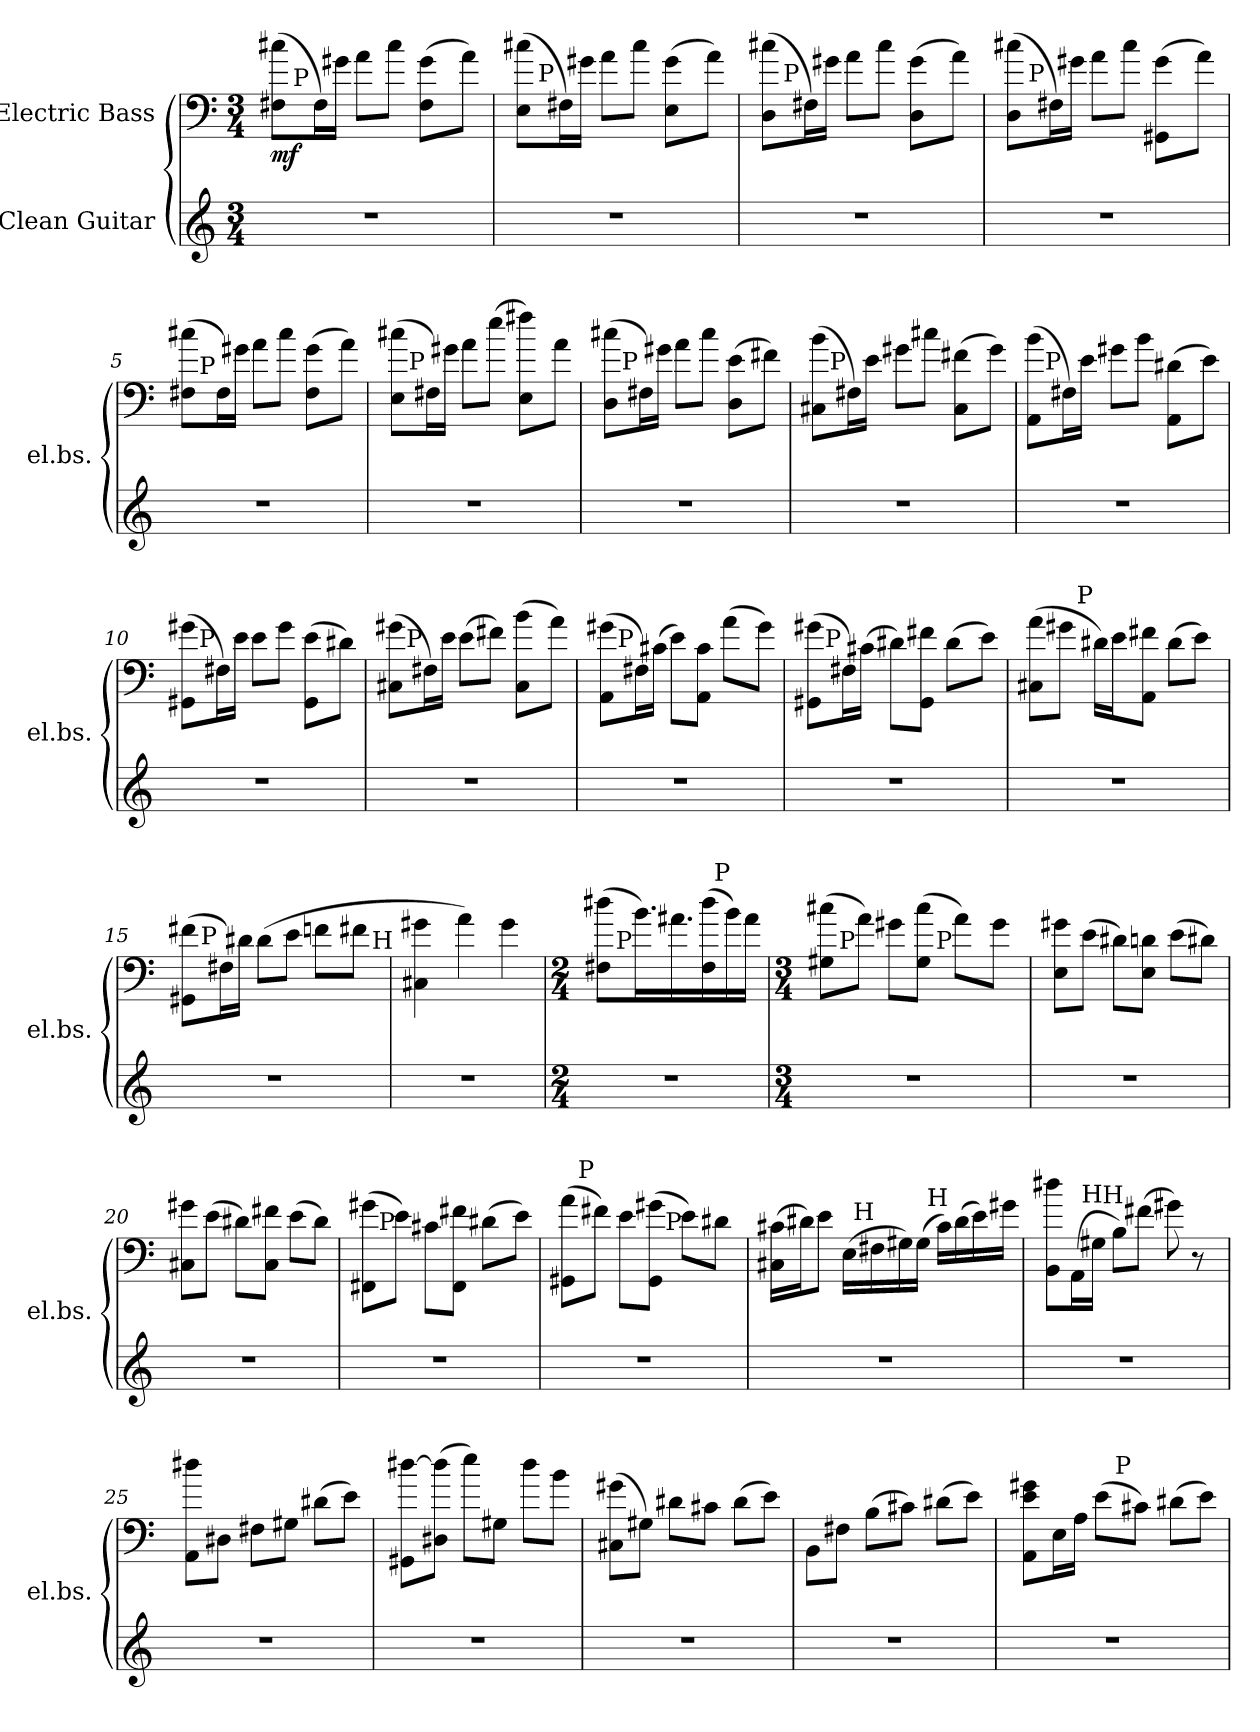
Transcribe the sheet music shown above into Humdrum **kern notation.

**kern	**kern	**dynam
*part2	*part1	*part1
*staff2	*staff1	*staff1
*I"Clean Guitar	*I"Electric Bass	*
*	*I'el.bs.	*
*clefG2	*clefF4	*
*ITrd7c12	*ITrd7c12	*
*k[]	*k[]	*
*C:	*C:	*
*M3/4	*M3/4	*
*MM200	*MM200	*
=1	=1	=1
!	!	!LO:DY:b
*	*^	*
2.r	(8FF#X\ 8c#X\L	16ryy	mf
!	!	!LO:TX:a:t=P	!
.	.	2ryy	.
.	16FF#\L)	.	.
.	16G#X\JJ	.	.
.	8A\L	.	.
.	8c#\J	.	.
.	(8FF#\ 8G#\L	.	.
.	.	8.ryy	.
.	8A\J)	.	.
=2	=2	=2	=2
2.r	(8EE\ 8c#X\L	16ryy	.
!	!	!LO:TX:a:t=P	!
.	.	2ryy	.
.	16FF#X\L)	.	.
.	16G#X\JJ	.	.
.	8A\L	.	.
.	8c#\J	.	.
.	(8EE\ 8G#\L	.	.
.	.	8.ryy	.
.	8A\J)	.	.
=3	=3	=3	=3
2.r	(8DD\ 8c#X\L	16ryy	.
!	!	!LO:TX:a:t=P	!
.	.	2ryy	.
.	16FF#X\L)	.	.
.	16G#X\JJ	.	.
.	8A\L	.	.
.	8c#\J	.	.
.	(8DD\ 8G#\L	.	.
.	.	8.ryy	.
.	8A\J)	.	.
!!LO:LB:g=z	!!
=4	=4	=4	=4
2.r	(8DD\ 8c#X\L	16ryy	.
!	!	!LO:TX:a:t=P	!
.	.	2ryy	.
.	16FF#X\L)	.	.
.	16G#X\JJ	.	.
.	8A\L	.	.
.	8c#\J	.	.
.	(8GGG#X\ 8G#\L	.	.
.	.	8.ryy	.
.	8A\J)	.	.
=5	=5	=5	=5
2.r	(8FF#X\ 8c#X\L	16ryy	.
!	!	!LO:TX:a:t=P	!
.	.	2ryy	.
.	16FF#\L)	.	.
.	16G#X\JJ	.	.
.	8A\L	.	.
.	8c#\J	.	.
.	(8FF#\ 8G#\L	.	.
.	.	8.ryy	.
.	8A\J)	.	.
=6	=6	=6	=6
2.r	(8EE\ 8c#X\L	16ryy	.
!	!	!LO:TX:a:t=P	!
.	.	2ryy	.
.	16FF#X\L)	.	.
.	16G#X\JJ	.	.
.	8A\L	.	.
.	(8e\J	.	.
.	8EE\ 8f#X\L)	.	.
.	.	8.ryy	.
.	8A\J	.	.
=7	=7	=7	=7
2.r	(8DD\ 8c#X\L	16ryy	.
!	!	!LO:TX:a:t=P	!
.	.	2ryy	.
.	16FF#X\L)	.	.
.	16G#X\JJ	.	.
.	8A\L	.	.
.	8c#\J	.	.
.	(8DD\ 8E\L	.	.
.	.	8.ryy	.
.	8F#X\J)	.	.
!!LO:LB:g=z	!!
=8	=8	=8	=8
2.r	(8CC#X\ 8B\L	16ryy	.
!	!	!LO:TX:a:t=P	!
.	.	2ryy	.
.	16FF#X\L)	.	.
.	16E\JJ	.	.
.	8G#X\L	.	.
.	8c#X\J	.	.
.	(8CC#\ 8F#X\L	.	.
.	.	8.ryy	.
.	8G#\J)	.	.
=9	=9	=9	=9
2.r	(8AAA\ 8B\L	16ryy	.
!	!	!LO:TX:a:t=P	!
.	.	2ryy	.
.	16FF#X\L)	.	.
.	16E\JJ	.	.
.	8G#X\L	.	.
.	8B\J	.	.
.	(8AAA\ 8D#X\L	.	.
.	.	8.ryy	.
.	8E\J)	.	.
=10	=10	=10	=10
2.r	(8GGG#X\ 8G#X\L	16ryy	.
!	!	!LO:TX:a:t=P	!
.	.	2ryy	.
.	16FF#X\L)	.	.
.	16E\JJ	.	.
.	8E\L	.	.
.	8G#\J	.	.
.	(8GGG#\ 8E\L	.	.
.	.	8.ryy	.
.	8D#X\J)	.	.
=11	=11	=11	=11
2.r	(8CC#X\ 8G#X\L	16ryy	.
!	!	!LO:TX:a:t=P	!
.	.	2ryy	.
.	16FF#X\L)	.	.
.	16E\JJ	.	.
.	(8E\L	.	.
.	8F#X\J)	.	.
.	(8CC#\ 8B\L	.	.
.	.	8.ryy	.
.	8A\J)	.	.
!!LO:LB:g=z	!!
=12	=12	=12	=12
2.r	(8AAA\ 8G#X\L	16ryy	.
!	!	!LO:TX:a:t=P	!
.	.	2ryy	.
.	16FF#X\L)	.	.
.	(16C#X\JJ	.	.
.	8E\L)	.	.
.	8AAA\ 8C#\J	.	.
.	(8A\L	.	.
.	.	8.ryy	.
.	8G#\J)	.	.
=13	=13	=13	=13
2.r	(8GGG#X\ 8G#X\L	16ryy	.
!	!	!LO:TX:a:t=P	!
.	.	2ryy	.
.	16FF#X\L)	.	.
.	(16C#X\JJ	.	.
.	8D#X\L)	.	.
.	8GGG#\ 8F#X\J	.	.
.	(8D#\L	.	.
.	.	8.ryy	.
.	8E\J)	.	.
=14	=14	=14	=14
2.r	(8CC#X\ 8A\L	8.ryy	.
.	8G#X\J	.	.
!	!	!LO:TX:a:t=P	!
.	.	2ryy	.
.	16D#X\LL)	.	.
.	16E\J	.	.
.	8AAA\ 8F#X\J	.	.
.	(8D#\L	.	.
.	8E\J)	.	.
.	.	16ryy	.
!!LO:LB:g=z
=15	=15	=15	=15
*	*	*^	*
2.r	(8GGG#X\ 8F#X\L	16ryy	2ryy	.
!	!	!LO:TX:a:t=P	!	!
.	.	2ryy	.	.
.	16FF#X\L)	.	.	.
.	16D#X\JJ	.	.	.
.	(8D#\L	.	.	.
.	8E\J	.	.	.
.	8Fn\L	.	8.ryy	.
.	.	8.ryy	.	.
.	8F#X\J	.	.	.
!	!	!	!LO:TX:a:t=H	!
.	.	.	16ryy	.
*	*v	*v	*v	*
=16	=16	=16
2.r	4CC#X\ 4G#X\	.
.	4A\)	.
.	4G#\	.
=17	=17	=17
*M2/4	*M2/4	*
*	*MM110	*
*	*^	*
*	*	*^	*
2r	(8FF#X\ 8d#X\L	16ryy	4ryy	.
!	!	!LO:TX:a:t=P	!	!
.	.	4..ryy	.	.
.	16.B\L)	.	.	.
.	16.A#X\	.	.	.
.	.	.	16.ryy	.
.	(16FF#\ 16d#\	.	.	.
!	!	!	!LO:TX:a:t=P	!
.	.	.	8ryy	.
.	16B\)	.	.	.
.	16A#\JJ	.	.	.
.	.	.	32ryy	.
=18	=18	=18	=18	=18
*M3/4	*M3/4	*	*	*
2.r	(8GG#X\ 8c#X\L	16ryy	4..ryy	.
!	!	!LO:TX:a:t=P	!	!
.	.	2ryy	.	.
.	8A\J)	.	.	.
.	8G#X\L	.	.	.
.	(8GG#\ 8c#\J	.	.	.
!	!	!	!LO:TX:a:t=P	!
.	.	.	4ryy	.
.	8A\L)	.	.	.
.	.	8.ryy	.	.
.	8G#\J	.	.	.
.	.	.	16ryy	.
*	*v	*v	*v	*
!!LO:PB:g=z
=19	=19	=19
2.r	8EE\ 8G#X\L	.
.	(8E\J	.
.	8D#X\L)	.
.	8EE\ 8Dn\J	.
.	(8E\L	.
.	8D#X\J)	.
=20	=20	=20
2.r	8CC#X\ 8G#X\L	.
.	(8E\J	.
.	8D#X\L)	.
.	8CC#\ 8F#X\J	.
.	(8E\L	.
.	8D#\J)	.
=21	=21	=21
*	*^	*
2.r	(8FFF#X\ 8G#X\L	16ryy	.
!	!	!LO:TX:a:t=P	!
.	.	2ryy	.
.	8E\J)	.	.
.	8C#X\L	.	.
.	8FFF#\ 8F#X\J	.	.
.	(8D#X\L	.	.
.	.	8.ryy	.
.	8E\J)	.	.
=22	=22	=22	=22
*	*	*^	*
2.r	(8GGG#X\ 8A\L	16ryy	4..ryy	.
!	!	!LO:TX:a:t=P	!	!
.	.	2ryy	.	.
.	8F#X\J)	.	.	.
.	8E\L	.	.	.
.	(8GGG#\ 8G#X\J	.	.	.
!	!	!	!LO:TX:a:t=P	!
.	.	.	4ryy	.
.	8E\L)	.	.	.
.	.	8.ryy	.	.
.	8D#X\J	.	.	.
.	.	.	16ryy	.
!!LO:LB:g=z	!!	!!
=23	=23	=23	=23	=23
2.r	(16CC#X\ 16C#X\LL	4ryy	4...ryy	.
.	16D#X\J)	.	.	.
.	8E\J	.	.	.
.	(16EE\LL	32ryy	.	.
!	!	!LO:TX:a:t=H	!	!
.	.	4...ryy	.	.
.	16FF#X\	.	.	.
.	16GG#X\)	.	.	.
.	(16GG#\JJ	.	.	.
!	!	!	!LO:TX:a:t=H	!
.	.	.	4ryy	.
.	16C#\LL)	.	.	.
.	(16D#\	.	.	.
.	16E\)	.	.	.
.	16G#X\JJ	.	.	.
.	.	.	32ryy	.
=24	=24	=24	=24	=24
2.r	8BBB\ 8d#X\L	8ryy	8..ryy	.
.	(16AAA\L	32ryy	.	.
!	!	!LO:TX:a:t=H	!	!
.	.	2ryy	.	.
.	16GG#X\JJ	.	.	.
!	!	!	!LO:TX:a:t=H	!
.	.	.	2ryy	.
.	8BB\L)	.	.	.
.	(8F#X\J	.	.	.
.	8G#X\)	.	.	.
.	8r	.	.	.
.	.	16.ryy	.	.
.	.	.	32ryy	.
*	*v	*v	*v	*
=25	=25	=25
2.r	8AAA\ 8d#X\L	.
.	8DD#X\J	.
.	8FF#X\L	.
.	8GG#X\J	.
.	(8D#X\L	.
.	8E\J)	.
!!LO:LB:g=z
=26	=26	=26
2.r	8GGG#X\ [8d#X\L	.
.	(8DD#X\ 8d#\]J	.
.	8e\L)	.
.	8GG#X\J	.
.	8d#\L	.
.	8B\J	.
=27	=27	=27
2.r	(8CC#X\ 8G#X\L	.
.	8GG#X\J)	.
.	8D#X\L	.
.	8C#X\J	.
.	(8D#\L	.
.	8E\J)	.
=28	=28	=28
2.r	8BBB\L	.
.	8FF#X\J	.
.	(8BB\L	.
.	8C#X\J)	.
.	(8D#X\L	.
.	8E\J)	.
=29	=29	=29
*	*^	*
2.r	8AAA\ 8E\ 8G#X\L	4ryy	.
.	16EE\L	.	.
.	16AA\JJ	.	.
.	(8E\L	16ryy	.
!	!	!LO:TX:a:t=P	!
.	.	4..ryy	.
.	8C#X\J)	.	.
.	(8D#X\L	.	.
.	8E\J)	.	.
*	*v	*v	*
=	=	=
*-	*-	*-
